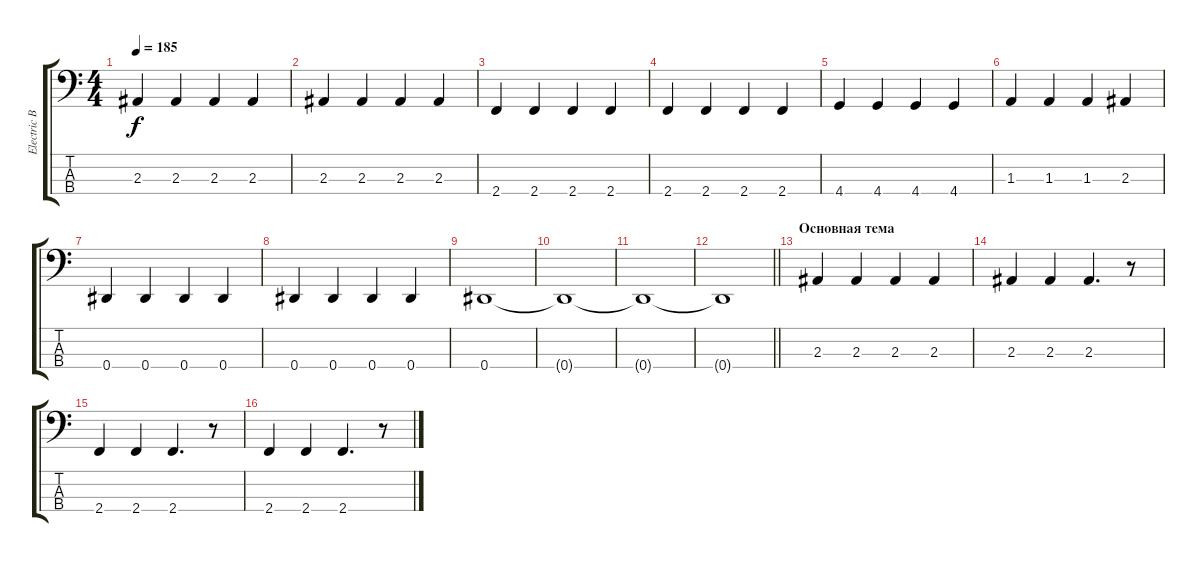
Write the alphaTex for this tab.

\track ("Electric Bass" "Electric B") {instrument electricbassfinger}
\staff {score tabs}
\tuning (Gb2 Db2 Ab1 Eb1) {hide}
\ts (4 4)
\tempo 185
\clef f4
\ks c
2.3.4{dy f} 2.3.4 2.3.4 2.3.4 |
2.3.4 2.3.4 2.3.4 2.3.4 |
2.4.4 2.4.4 2.4.4 2.4.4 |
2.4.4 2.4.4 2.4.4 2.4.4 |
4.4.4 4.4.4 4.4.4 4.4.4 |
1.3.4 1.3.4 1.3.4 2.3.4 |
0.4.4 0.4.4 0.4.4 0.4.4 |
0.4.4 0.4.4 0.4.4 0.4.4 |
0.4.1 |
0.4{t}.1 |
0.4{t}.1 |
\barLineRight lightlight
0.4{t}.1 |
\section ("" "Основная тема")
2.3.4{volume 16} 2.3.4 2.3.4 2.3.4 |
2.3.4 2.3.4 2.3.4{d} r.8 |
2.4.4 2.4.4 2.4.4{d} r.8 |
2.4.4 2.4.4 2.4.4{d} r.8
